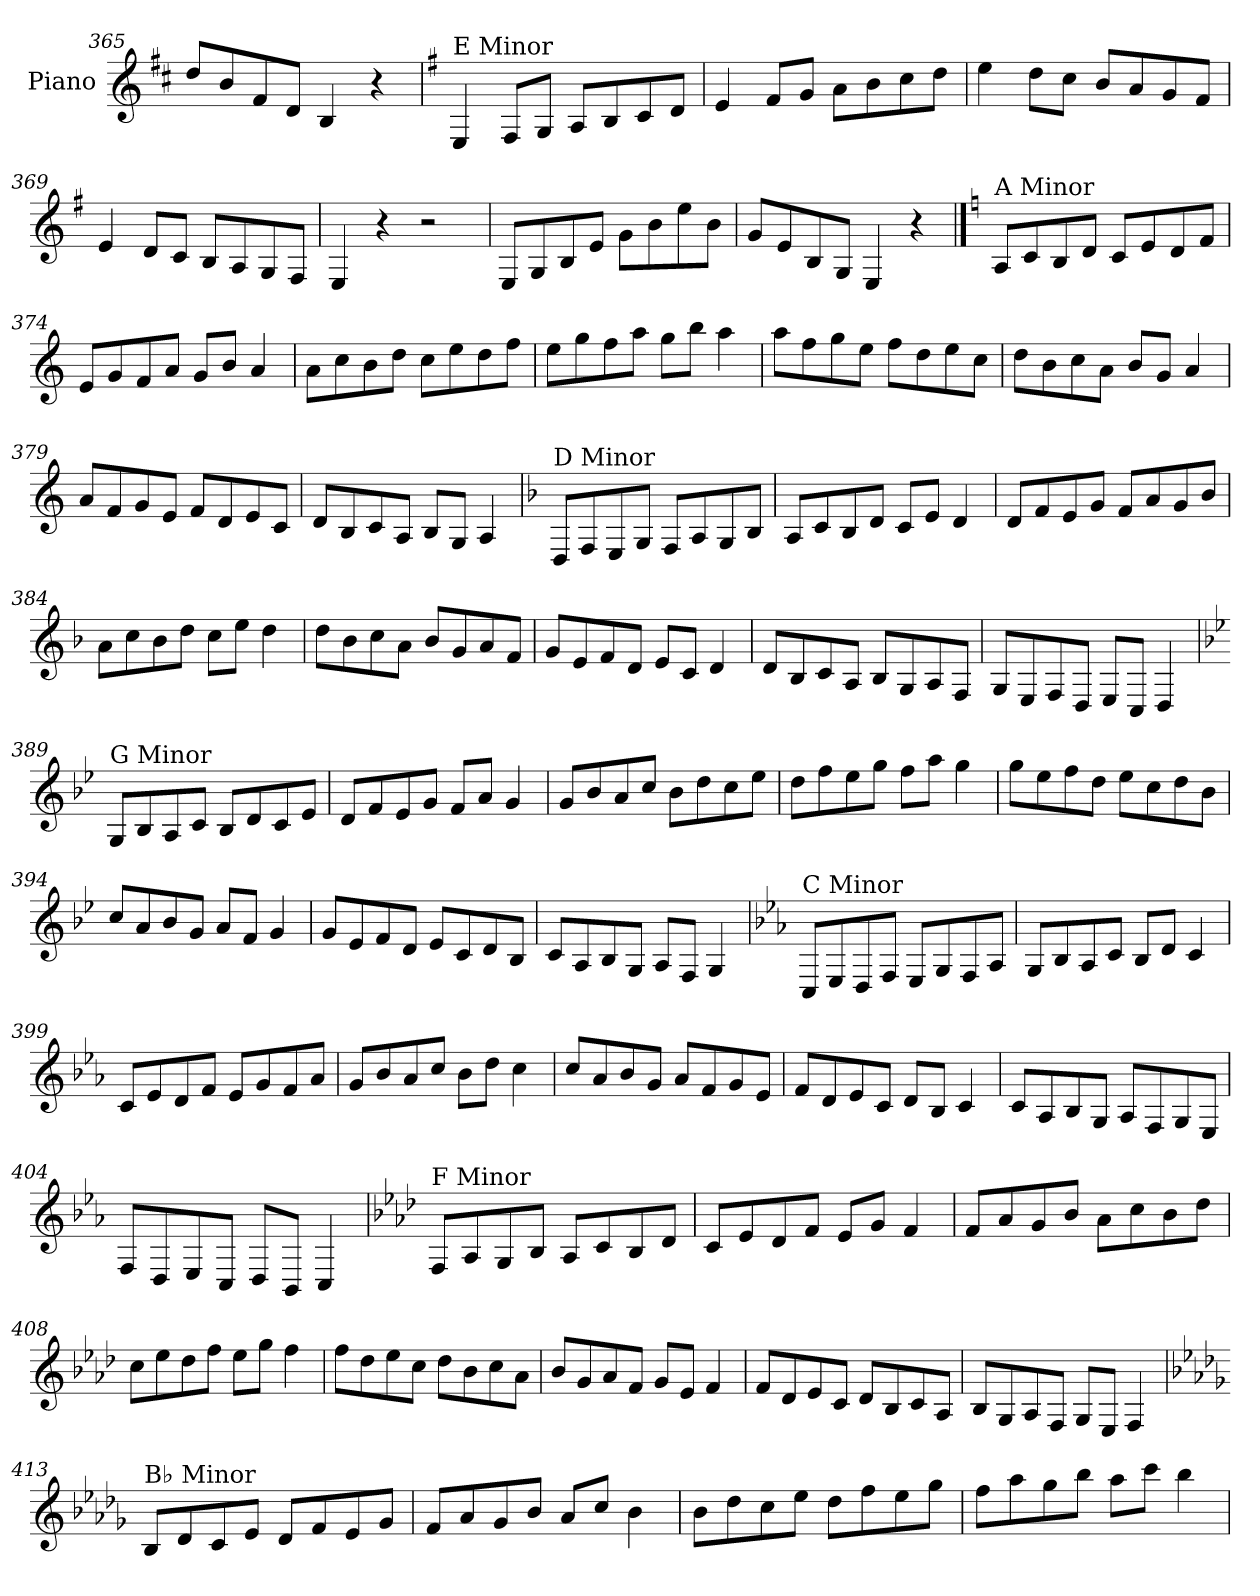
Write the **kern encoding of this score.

**kern
*part1
*staff1
*I"Piano
*I'Pno.
*clefG2
*k[f#c#]
=365
8dd/L
8b/
8f#/
8d/J
4B/
4r
!!LO:LB:g=z
=366
*k[f#]
!LO:TX:a:t=E Minor
4E/
8F#/L
8G/J
8A/L
8B/
8c/
8d/J
=367
4e/
8f#/L
8g/J
8a\L
8b\
8cc\
8dd\J
=368
4ee\
8dd\L
8cc\J
8b/L
8a/
8g/
8f#/J
=369
4e/
8d/L
8c/J
8B/L
8A/
8G/
8F#/J
=370
4E/
4r
2r
=371
8E/L
8G/
8B/
8e/J
8g\L
8b\
8ee\
8b\J
=372
8g/L
8e/
8B/
8G/J
4E/
4r
!!LO:PB:g=z
==373
*k[]
!LO:TX:a:t=A Minor
8A/L
8c/
8B/
8d/J
8c/L
8e/
8d/
8f/J
=374
8e/L
8g/
8f/
8a/J
8g/L
8b/J
4a/
=375
8a\L
8cc\
8b\
8dd\J
8cc\L
8ee\
8dd\
8ff\J
=376
8ee\L
8gg\
8ff\
8aa\J
8gg\L
8bb\J
4aa\
!!LO:LB:g=z
=377
8aa\L
8ff\
8gg\
8ee\J
8ff\L
8dd\
8ee\
8cc\J
=378
8dd\L
8b\
8cc\
8a\J
8b/L
8g/J
4a/
=379
8a/L
8f/
8g/
8e/J
8f/L
8d/
8e/
8c/J
=380
8d/L
8B/
8c/
8A/J
8B/L
8G/J
4A/
!!LO:LB:g=z
=381
*k[b-]
!LO:TX:a:t=D Minor
8D/L
8F/
8E/
8G/J
8F/L
8A/
8G/
8B-/J
=382
8A/L
8c/
8B-/
8d/J
8c/L
8e/J
4d/
=383
8d/L
8f/
8e/
8g/J
8f/L
8a/
8g/
8b-/J
=384
8a\L
8cc\
8b-\
8dd\J
8cc\L
8ee\J
4dd\
!!LO:LB:g=z
=385
8dd\L
8b-\
8cc\
8a\J
8b-/L
8g/
8a/
8f/J
=386
8g/L
8e/
8f/
8d/J
8e/L
8c/J
4d/
=387
8d/L
8B-/
8c/
8A/J
8B-/L
8G/
8A/
8F/J
=388
8G/L
8E/
8F/
8D/J
8E/L
8C/J
4D/
!!LO:LB:g=z
=389
*k[b-e-]
!LO:TX:a:t=G Minor
8G/L
8B-/
8A/
8c/J
8B-/L
8d/
8c/
8e-/J
=390
8d/L
8f/
8e-/
8g/J
8f/L
8a/J
4g/
=391
8g/L
8b-/
8a/
8cc/J
8b-\L
8dd\
8cc\
8ee-\J
=392
8dd\L
8ff\
8ee-\
8gg\J
8ff\L
8aa\J
4gg\
!!LO:LB:g=z
=393
8gg\L
8ee-\
8ff\
8dd\J
8ee-\L
8cc\
8dd\
8b-\J
=394
8cc/L
8a/
8b-/
8g/J
8a/L
8f/J
4g/
=395
8g/L
8e-/
8f/
8d/J
8e-/L
8c/
8d/
8B-/J
=396
8c/L
8A/
8B-/
8G/J
8A/L
8F/J
4G/
!!LO:LB:g=z
=397
*k[b-e-a-]
!LO:TX:a:t=C Minor
8C/L
8E-/
8D/
8F/J
8E-/L
8G/
8F/
8A-/J
=398
8G/L
8B-/
8A-/
8c/J
8B-/L
8d/J
4c/
=399
8c/L
8e-/
8d/
8f/J
8e-/L
8g/
8f/
8a-/J
=400
8g/L
8b-/
8a-/
8cc/J
8b-\L
8dd\J
4cc\
!!LO:LB:g=z
=401
8cc/L
8a-/
8b-/
8g/J
8a-/L
8f/
8g/
8e-/J
=402
8f/L
8d/
8e-/
8c/J
8d/L
8B-/J
4c/
=403
8c/L
8A-/
8B-/
8G/J
8A-/L
8F/
8G/
8E-/J
=404
8F/L
8D/
8E-/
8C/J
8D/L
8BB-/J
4C/
!!LO:PB:g=z
=405
*k[b-e-a-d-]
!LO:TX:a:t=F Minor
8F/L
8A-/
8G/
8B-/J
8A-/L
8c/
8B-/
8d-/J
=406
8c/L
8e-/
8d-/
8f/J
8e-/L
8g/J
4f/
=407
8f/L
8a-/
8g/
8b-/J
8a-\L
8cc\
8b-\
8dd-\J
=408
8cc\L
8ee-\
8dd-\
8ff\J
8ee-\L
8gg\J
4ff\
!!LO:LB:g=z
=409
8ff\L
8dd-\
8ee-\
8cc\J
8dd-\L
8b-\
8cc\
8a-\J
=410
8b-/L
8g/
8a-/
8f/J
8g/L
8e-/J
4f/
=411
8f/L
8d-/
8e-/
8c/J
8d-/L
8B-/
8c/
8A-/J
=412
8B-/L
8G/
8A-/
8F/J
8G/L
8E-/J
4F/
!!LO:LB:g=z
=413
*k[b-e-a-d-g-]
!LO:TX:a:t=B♭ Minor
8B-/L
8d-/
8c/
8e-/J
8d-/L
8f/
8e-/
8g-/J
=414
8f/L
8a-/
8g-/
8b-/J
8a-/L
8cc/J
4b-\
=415
8b-\L
8dd-\
8cc\
8ee-\J
8dd-\L
8ff\
8ee-\
8gg-\J
=416
8ff\L
8aa-\
8gg-\
8bb-\J
8aa-\L
8ccc\J
4bb-\
=
*-
